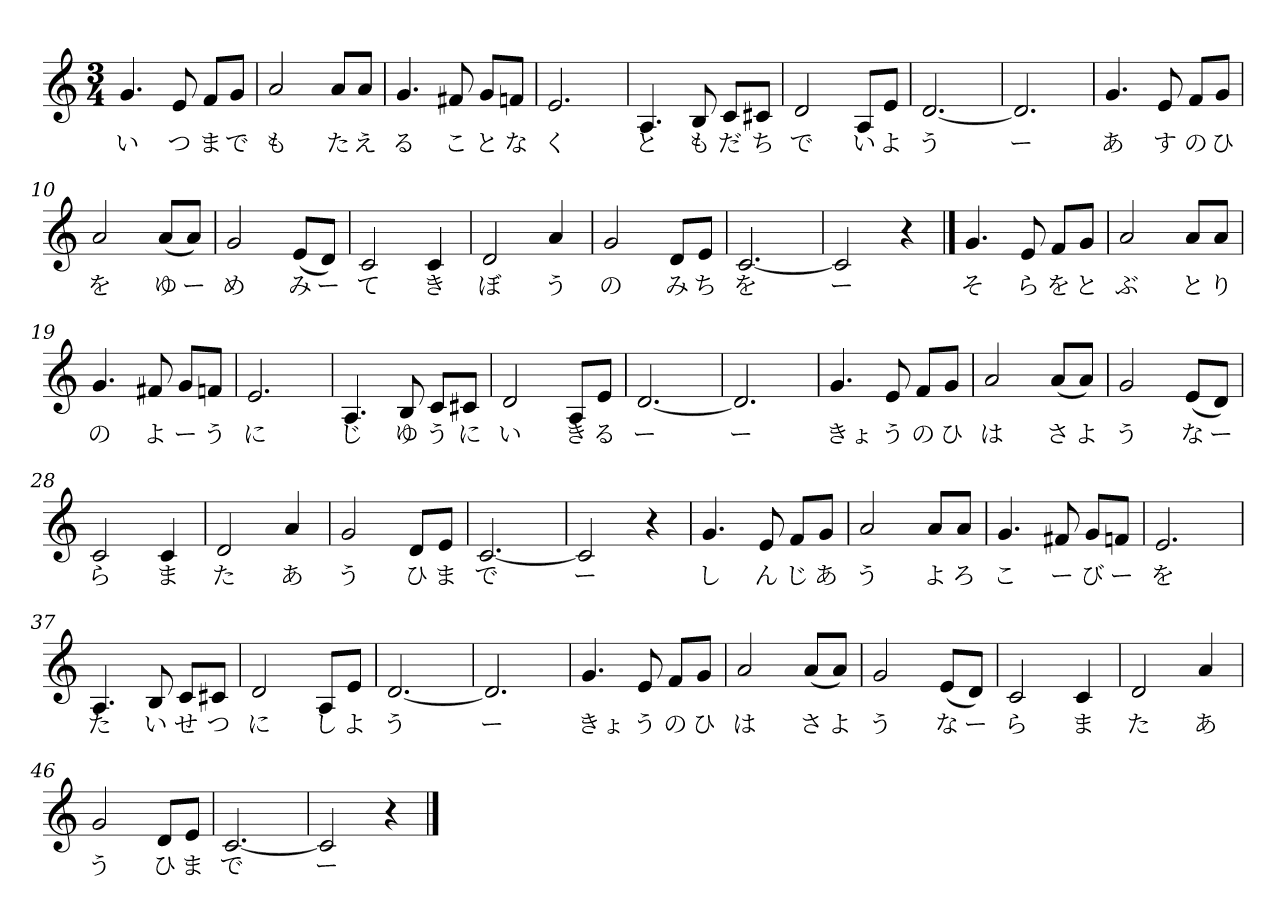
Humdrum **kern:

**kern	**text
*part1	*part1
*staff1	*staff1
*clefG2	*
*k[]	*
*M3/4	*
=1	=1
!	!LO:LY:b
4.g/	い
!	!LO:LY:b
8e/	つ
!	!LO:LY:b
8f/L	ま
!	!LO:LY:b
8g/J	で
=2	=2
!	!LO:LY:b
2a/	も
!	!LO:LY:b
8a/L	た
!	!LO:LY:b
8a/J	え
=3	=3
!	!LO:LY:b
4.g/	る
!	!LO:LY:b
8f#X/	こ
!	!LO:LY:b
8g/L	と
!	!LO:LY:b
8fn/J	な
=4	=4
!	!LO:LY:b
2.e/	く
!!LO:LB:g=z
=5	=5
!	!LO:LY:b
4.A/	と
!	!LO:LY:b
8B/	も
!	!LO:LY:b
8c/L	だ
!	!LO:LY:b
8c#X/J	ち
=6	=6
!	!LO:LY:b
2d/	で
!	!LO:LY:b
8A/L	い
!	!LO:LY:b
8e/J	よ
=7	=7
!	!LO:LY:b
[2.d/	う
=8	=8
!	!LO:LY:b
2.d/]	ー
!!LO:LB:g=z
=9	=9
!	!LO:LY:b
4.g/	あ
!	!LO:LY:b
8e/	す
!	!LO:LY:b
8f/L	の
!	!LO:LY:b
8g/J	ひ
=10	=10
!	!LO:LY:b
2a/	を
!	!LO:LY:b
(<8a/L	ゆ
!	!LO:LY:b
8a/J)	ー
=11	=11
!	!LO:LY:b
2g/	め
!	!LO:LY:b
(<8e/L	み
!	!LO:LY:b
8d/J)	ー
=12	=12
!	!LO:LY:b
2c/	て
!	!LO:LY:b
4c/	き
!!LO:LB:g=z
=13	=13
!	!LO:LY:b
2d/	ぼ
!	!LO:LY:b
4a/	う
=14	=14
!	!LO:LY:b
2g/	の
!	!LO:LY:b
8d/L	み
!	!LO:LY:b
8e/J	ち
=15	=15
!	!LO:LY:b
[2.c/	を
=16	=16
!	!LO:LY:b
2c/]	ー
4r	.
==17	==17
!	!LO:LY:b
4.g/	そ
!	!LO:LY:b
8e/	ら
!	!LO:LY:b
8f/L	を
!	!LO:LY:b
8g/J	と
=18	=18
!	!LO:LY:b
2a/	ぶ
!	!LO:LY:b
8a/L	と
!	!LO:LY:b
8a/J	り
=19	=19
!	!LO:LY:b
4.g/	の
!	!LO:LY:b
8f#X/	よ
!	!LO:LY:b
8g/L	ー
!	!LO:LY:b
8fn/J	う
=20	=20
!	!LO:LY:b
2.e/	に
=21	=21
!	!LO:LY:b
4.A/	じ
!	!LO:LY:b
8B/	ゆ
!	!LO:LY:b
8c/L	う
!	!LO:LY:b
8c#X/J	に
=22	=22
!	!LO:LY:b
2d/	い
!	!LO:LY:b
8A/L	き
!	!LO:LY:b
8e/J	る
=23	=23
!	!LO:LY:b
[2.d/	ー
=24	=24
!	!LO:LY:b
2.d/]	ー
=25	=25
!	!LO:LY:b
4.g/	きょ
!	!LO:LY:b
8e/	う
!	!LO:LY:b
8f/L	の
!	!LO:LY:b
8g/J	ひ
=26	=26
!	!LO:LY:b
2a/	は
!	!LO:LY:b
(<8a/L	さ
!	!LO:LY:b
8a/J)	よ
!!LO:LB:g=z
=27	=27
!	!LO:LY:b
2g/	う
!	!LO:LY:b
(<8e/L	な
!	!LO:LY:b
8d/J)	ー
=28	=28
!	!LO:LY:b
2c/	ら
!	!LO:LY:b
4c/	ま
=29	=29
!	!LO:LY:b
2d/	た
!	!LO:LY:b
4a/	あ
=30	=30
!	!LO:LY:b
2g/	う
!	!LO:LY:b
8d/L	ひ
!	!LO:LY:b
8e/J	ま
=31	=31
!	!LO:LY:b
[2.c/	で
=32	=32
!	!LO:LY:b
2c/]	ー
4r	.
=33	=33
!	!LO:LY:b
4.g/	し
!	!LO:LY:b
8e/	ん
!	!LO:LY:b
8f/L	じ
!	!LO:LY:b
8g/J	あ
=34	=34
!	!LO:LY:b
2a/	う
!	!LO:LY:b
8a/L	よ
!	!LO:LY:b
8a/J	ろ
=35	=35
!	!LO:LY:b
4.g/	こ
!	!LO:LY:b
8f#X/	ー
!	!LO:LY:b
8g/L	び
!	!LO:LY:b
8fn/J	ー
=36	=36
!	!LO:LY:b
2.e/	を
=37	=37
!	!LO:LY:b
4.A/	た
!	!LO:LY:b
8B/	い
!	!LO:LY:b
8c/L	せ
!	!LO:LY:b
8c#X/J	つ
=38	=38
!	!LO:LY:b
2d/	に
!	!LO:LY:b
8A/L	し
!	!LO:LY:b
8e/J	よ
=39	=39
!	!LO:LY:b
[2.d/	う
=40	=40
!	!LO:LY:b
2.d/]	ー
!!LO:LB:g=z
=41	=41
!	!LO:LY:b
4.g/	きょ
!	!LO:LY:b
8e/	う
!	!LO:LY:b
8f/L	の
!	!LO:LY:b
8g/J	ひ
=42	=42
!	!LO:LY:b
2a/	は
!	!LO:LY:b
(<8a/L	さ
!	!LO:LY:b
8a/J)	よ
=43	=43
!	!LO:LY:b
2g/	う
!	!LO:LY:b
(<8e/L	な
!	!LO:LY:b
8d/J)	ー
=44	=44
!	!LO:LY:b
2c/	ら
!	!LO:LY:b
4c/	ま
=45	=45
!	!LO:LY:b
2d/	た
!	!LO:LY:b
4a/	あ
=46	=46
!	!LO:LY:b
2g/	う
!	!LO:LY:b
8d/L	ひ
!	!LO:LY:b
8e/J	ま
=47	=47
!	!LO:LY:b
[2.c/	で
=48	=48
!	!LO:LY:b
2c/]	ー
4r	.
==	==
*-	*-
